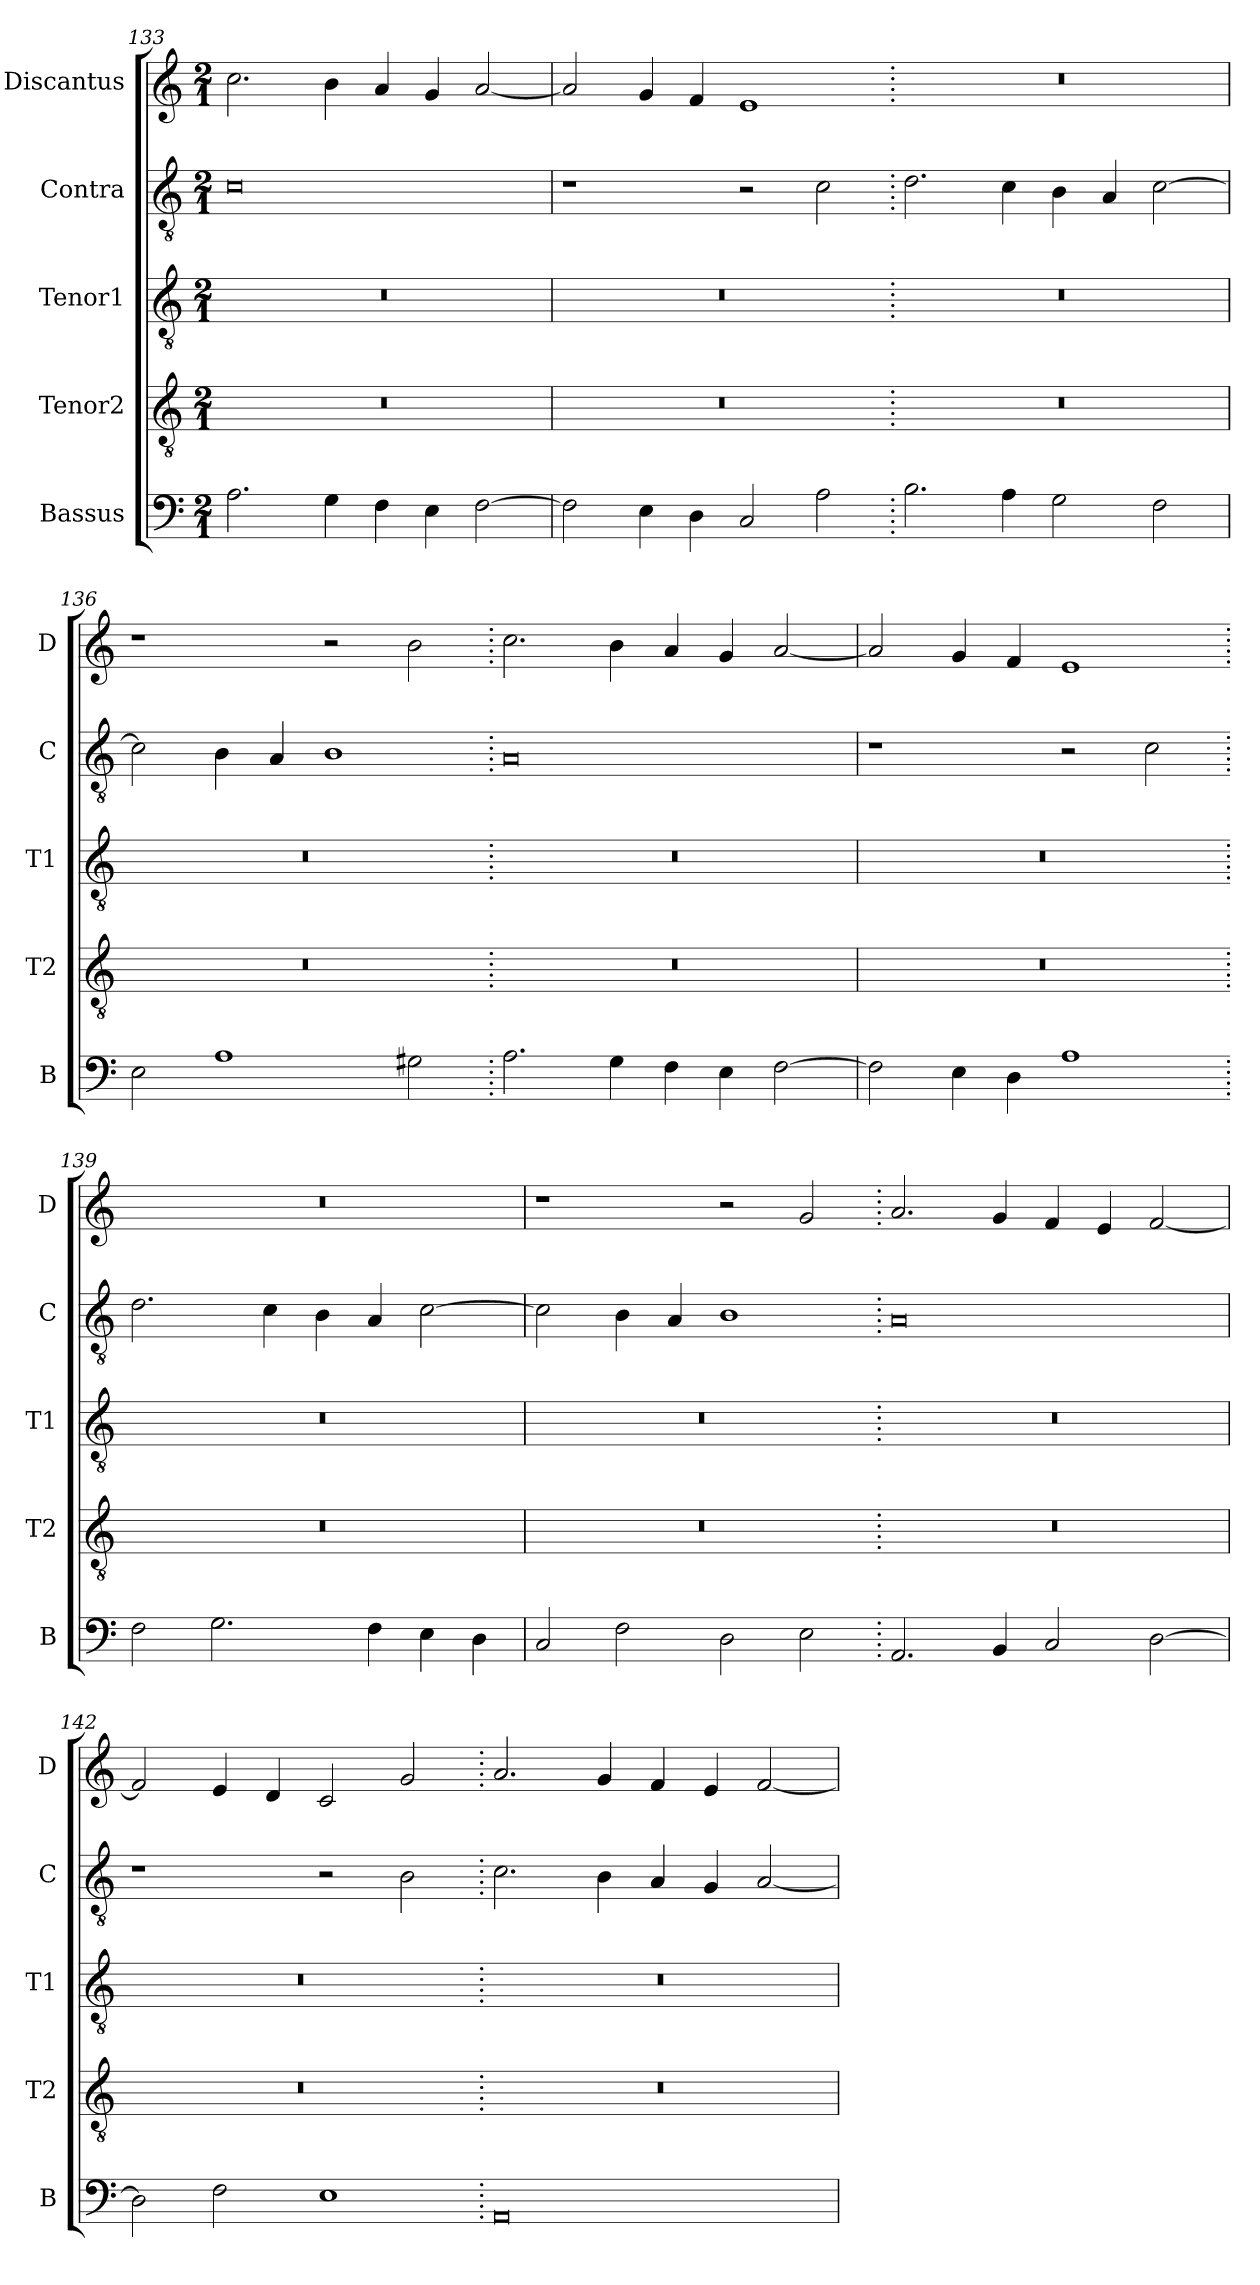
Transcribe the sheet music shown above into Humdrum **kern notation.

**kern	**kern	**kern	**kern	**kern
*part5	*part4	*part3	*part2	*part1
*staff5	*staff4	*staff3	*staff2	*staff1
*I"Bassus	*I"Tenor2	*I"Tenor1	*I"Contra	*I"Discantus
*I'B	*I'T2	*I'T1	*I'C	*I'D
*clefF4	*clefGv2	*clefGv2	*clefGv2	*clefG2
*k[]	*k[]	*k[]	*k[]	*k[]
*M2/1	*M2/1	*M2/1	*M2/1	*M2/1
=133	=133	=133	=133	=133
2.A\	0r	0r	0c	2.cc\
4G\	.	.	.	4b\
4F\	.	.	.	4a/
4E\	.	.	.	4g/
[2F\	.	.	.	[2a/
=134	=134	=134	=134	=134
2F\]	0r	0r	1r	2a/]
4E\	.	.	.	4g/
4D\	.	.	.	4f/
2C/	.	.	2r	1e
2A\	.	.	2c\	.
=135.	=135.	=135.	=135.	=135.
2.B\	0r	0r	2.d\	0r
4A\	.	.	4c\	.
2G\	.	.	4B\	.
.	.	.	4A/	.
2F\	.	.	[2c\	.
=136	=136	=136	=136	=136
2E\	0r	0r	2c\]	1r
1A	.	.	4B\	.
.	.	.	4A/	.
.	.	.	1B	2r
2G#X\	.	.	.	2b\
=137.	=137.	=137.	=137.	=137.
2.A\	0r	0r	0A	2.cc\
4G\	.	.	.	4b\
4F\	.	.	.	4a/
4E\	.	.	.	4g/
[2F\	.	.	.	[2a/
=138	=138	=138	=138	=138
2F\]	0r	0r	1r	2a/]
4E\	.	.	.	4g/
4D\	.	.	.	4f/
1A	.	.	2r	1e
.	.	.	2c\	.
=139.	=139.	=139.	=139.	=139.
2F\	0r	0r	2.d\	0r
2.G\	.	.	.	.
.	.	.	4c\	.
.	.	.	4B\	.
4F\	.	.	4A/	.
4E\	.	.	[2c\	.
4D\	.	.	.	.
=140	=140	=140	=140	=140
2C/	0r	0r	2c\]	1r
2F\	.	.	4B\	.
.	.	.	4A/	.
2D\	.	.	1B	2r
2E\	.	.	.	2g/
=141.	=141.	=141.	=141.	=141.
2.AA/	0r	0r	0A	2.a/
4BB/	.	.	.	4g/
2C/	.	.	.	4f/
.	.	.	.	4e/
[2D\	.	.	.	[2f/
=142	=142	=142	=142	=142
2D\]	0r	0r	1r	2f/]
2F\	.	.	.	4e/
.	.	.	.	4d/
1E	.	.	2r	2c/
.	.	.	2B\	2g/
=143.	=143.	=143.	=143.	=143.
0AA	0r	0r	2.c\	2.a/
.	.	.	4B\	4g/
.	.	.	4A/	4f/
.	.	.	4G/	4e/
.	.	.	[2A/	[2f/
=	=	=	=	=
*-	*-	*-	*-	*-
